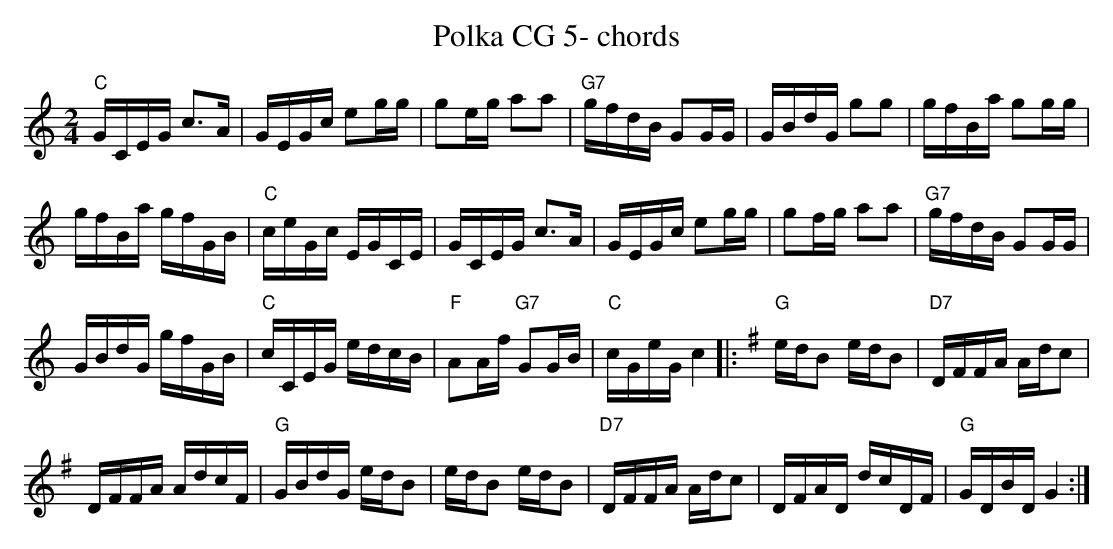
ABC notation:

X:1
T:Polka CG 5- chords
M:2/4
L:1/16
K:Cmaj%%MIDI gchordon
"C"GCEG c3A | GEGc e2gg | g2eg a2a2 | "G7"gfdB G2GG | GBdG g2g2 | gfBa g2gg |
gfBa gfGB | "C"ceGc EGCE | GCEG c3A | GEGc e2gg | g2fg a2a2 | "G7"gfdB G2GG |
GBdG gfGB | "C"cCEG edcB | "F"A2Af "G7"G2GB | "C"cGeG c4 |: [K:Gmaj] "G"edB2 edB2 | "D7"DFFA Adc2 |
DFFA AdcF | "G"GBdG edB2 | edB2 edB2 | "D7"DFFA Adc2 | DFAD dcDF | "G"GDBD G4 :|
